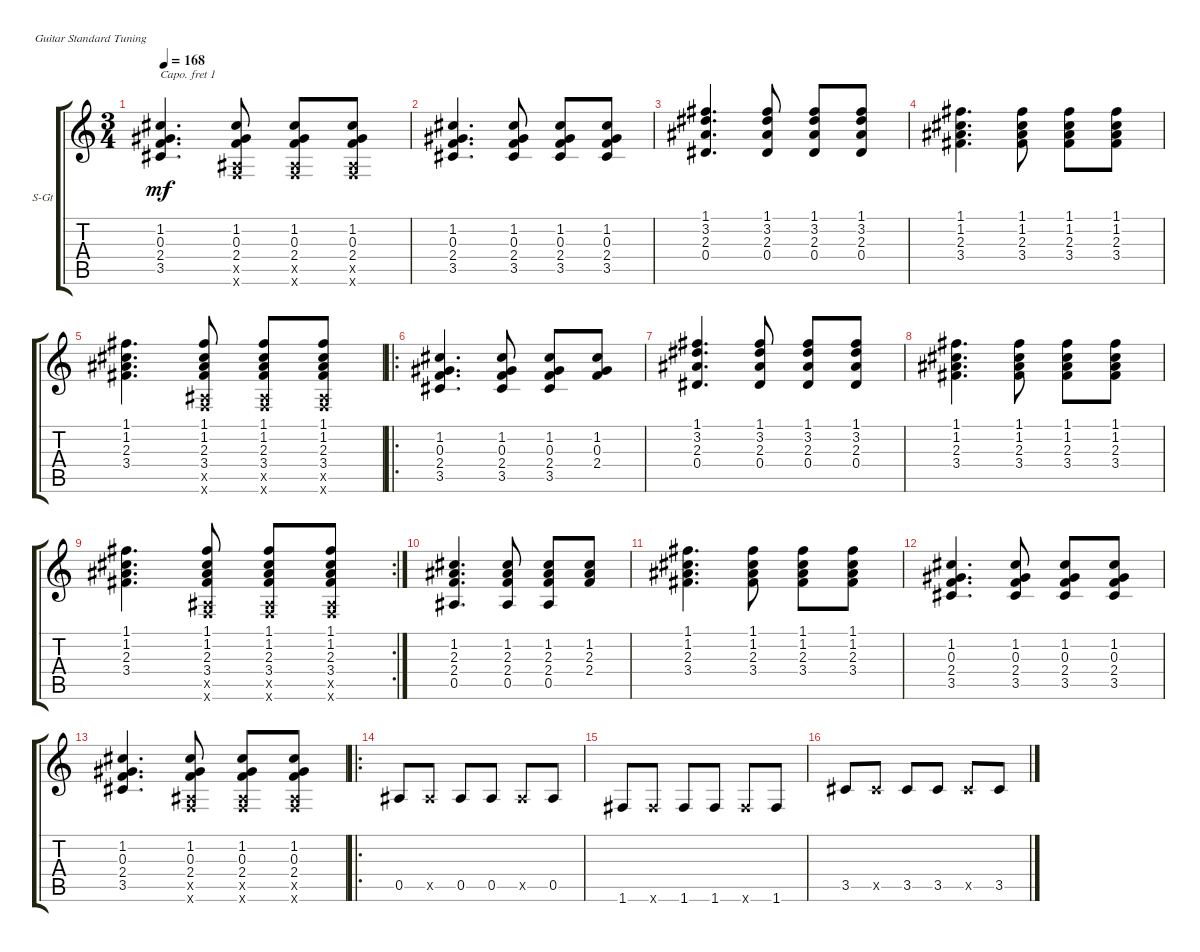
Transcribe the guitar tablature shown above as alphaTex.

\defaultSystemsLayout 4
\bracketExtendMode groupsimilarinstruments
\firstSystemTrackNameOrientation horizontal
\otherSystemsTrackNameOrientation horizontal
\track ("Steel Guitar" "S-Gt") {instrument acousticguitarsteel}
\staff {score tabs}
\capo 1
\tuning (E4 B3 G3 D3 A2 E2)
\ts (3 4)
\tempo 168
\clef g2
\ks c
(1.2 0.3 2.4 3.5).4{d dy mf} (2.4 0.3 1.2 0.5{x} 0.6{x}).8 (2.4 0.3 1.2 0.5{x} 0.6{x}).8 (2.4 0.3 1.2 0.5{x} 0.6{x}).8 |
(1.2 0.3 2.4 3.5).4{d} (3.5 2.4 0.3 1.2).8 (1.2 0.3 2.4 3.5).8 (1.2 0.3 2.4 3.5).8 |
(1.1 3.2 2.3 0.4).4{d} (0.4 2.3 3.2 1.1).8 (1.1 3.2 2.3 0.4).8 (1.1 3.2 2.3 0.4).8 |
(1.1 1.2 2.3 3.4).4{d} (3.4 2.3 1.2 1.1).8 (3.4 2.3 1.1 1.2).8 (3.4 2.3 1.2 1.1).8 |
(1.1 1.2 2.3 3.4).4{d} (3.4 2.3 1.2 1.1 0.5{x} 0.6{x}).8 (3.4 2.3 1.1 1.2 0.5{x} 0.6{x}).8 (3.4 2.3 1.2 1.1 0.5{x} 0.6{x}).8 |
\ro
(1.2 0.3 2.4 3.5).4{d} (3.5 2.4 0.3 1.2).8 (1.2 0.3 2.4 3.5).8 (1.2 0.3 2.4).8 |
(1.1 3.2 2.3 0.4).4{d} (0.4 2.3 3.2 1.1).8 (1.1 3.2 2.3 0.4).8 (1.1 3.2 2.3 0.4).8 |
(1.1 1.2 2.3 3.4).4{d} (3.4 2.3 1.2 1.1).8 (3.4 2.3 1.1 1.2).8 (3.4 2.3 1.2 1.1).8 |
\rc 2
(1.1 1.2 2.3 3.4).4{d} (3.4 2.3 1.2 1.1 0.5{x} 0.6{x}).8 (3.4 2.3 1.1 1.2 0.5{x} 0.6{x}).8 (3.4 2.3 1.2 1.1 0.5{x} 0.6{x}).8 |
(1.2 2.3 2.4 0.5).4{d} (0.5 2.4 2.3 1.2).8 (1.2 2.3 2.4 0.5).8 (1.2 2.3 2.4).8 |
(1.1 1.2 2.3 3.4).4{d} (3.4 2.3 1.2 1.1).8 (1.1 1.2 2.3 3.4).8 (1.1 1.2 2.3 3.4).8 |
(1.2 0.3 2.4 3.5).4{d} (2.4 0.3 1.2 3.5).8 (2.4 0.3 1.2 3.5).8 (2.4 0.3 1.2 3.5).8 |
(1.2 0.3 2.4 3.5).4{d} (2.4 0.3 1.2 0.5{x} 0.6{x}).8 (2.4 0.3 1.2 0.5{x} 0.6{x}).8 (2.4 0.3 1.2 0.5{x} 0.6{x}).8 |
\ro
0.5.8 0.5{x}.8 0.5.8 0.5.8 0.5{x}.8 0.5.8 |
1.6.8 1.6{x}.8 1.6.8 1.6.8 1.6{x}.8 1.6.8 |
3.5.8 3.5{x}.8 3.5.8 3.5.8 3.5{x}.8 3.5.8
